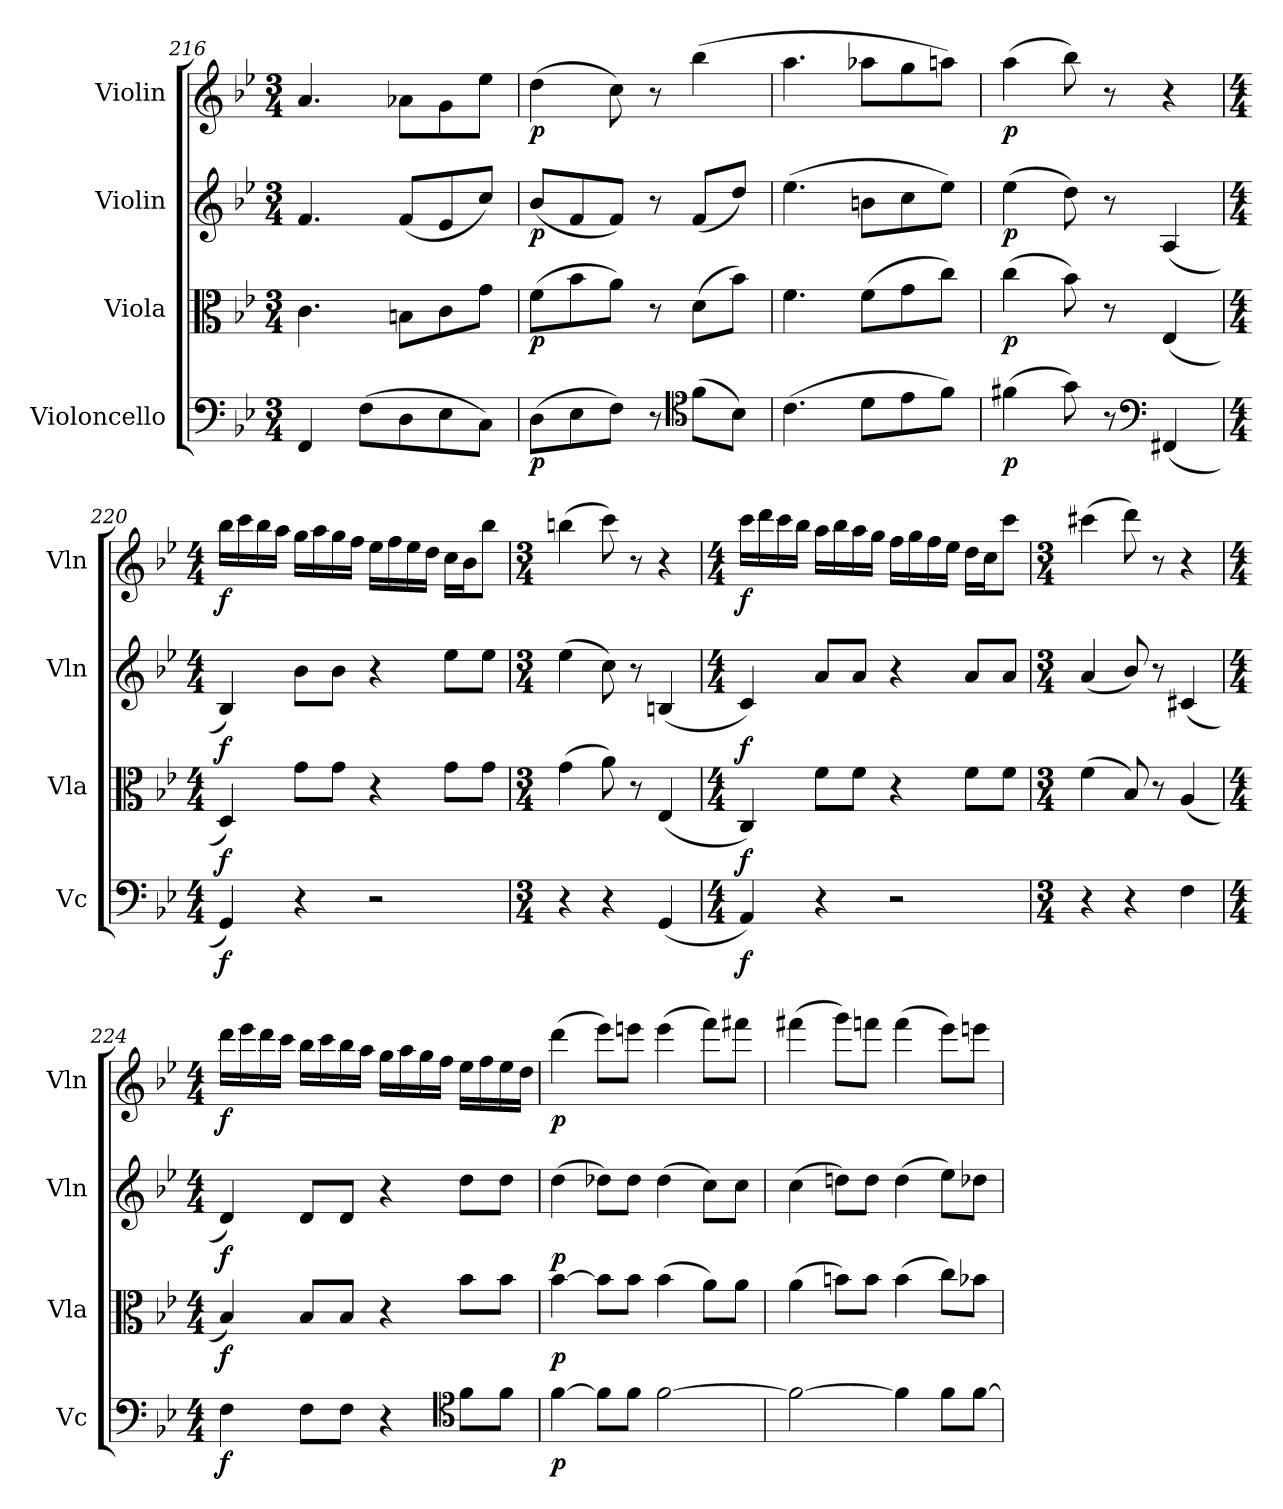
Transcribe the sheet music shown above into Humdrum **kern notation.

**kern	**dynam	**kern	**dynam	**kern	**dynam	**kern	**dynam
*part4	*part4	*part3	*part3	*part2	*part2	*part1	*part1
*staff4	*staff4	*staff3	*staff3	*staff2	*staff2	*staff1	*staff1
*I"Violoncello	*	*I"Viola	*	*I"Violin	*	*I"Violin	*
*I'Vc	*	*I'Vla	*	*I'Vln	*	*I'Vln	*
*clefF4	*	*clefC3	*	*clefG2	*	*clefG2	*
*k[b-e-]	*	*k[b-e-]	*	*k[b-e-]	*	*k[b-e-]	*
*M3/4	*	*M3/4	*	*M3/4	*	*M3/4	*
*MM54	*	*MM54	*	*MM54	*	*MM54	*
=216	=216	=216	=216	=216	=216	=216	=216
4FF/	.	4.c\	.	4.f/	.	4.a/	.
(8F\L	.	.	.	.	.	.	.
8D\	.	8Bn\L	.	(8f/L	.	8a-X\L	.
8E-\	.	8c\	.	8e-/	.	8g\	.
8C\J)	.	8g\J	.	8cc/J)	.	8ee-\J	.
=217	=217	=217	=217	=217	=217	=217	=217
(8D\L	p	(8f\L	p	(8b-/L	p	(4dd\	p
8E-\	.	8b-\	.	8f/	.	.	.
8F\J)	.	8a\J)	.	8f/J)	.	8cc\)	.
8r	.	8r	.	8r	.	8r	.
*clefC4	*	*	*	*	*	*	*
(8f\L	.	(8d\L	.	(8f/L	.	(4bb-\	.
8B-\J)	.	8b-\J)	.	8dd/J)	.	.	.
=218	=218	=218	=218	=218	=218	=218	=218
(4.c\	.	4.f\	.	(4.ee-\	.	4.aa\	.
8d\L	.	(8f\L	.	8bn\L	.	8aa-X\L	.
8e-\	.	8g\	.	8cc\	.	8gg\	.
8f\J)	.	8cc\J)	.	8ee-\J)	.	8aan\J)	.
=219	=219	=219	=219	=219	=219	=219	=219
(4f#X\	p	(4cc\	p	(4ee-\	p	(4aa\	p
8g\)	.	8b-\)	.	8dd\)	.	8bb-\)	.
8r	.	8r	.	8r	.	8r	.
*clefF4	*	*	*	*	*	*	*
(4FF#X/	.	(4E-/	.	(4A/	.	4r	.
=220	=220	=220	=220	=220	=220	=220	=220
*M4/4	*	*M4/4	*	*M4/4	*	*M4/4	*
*	*	*	*	*	*	*MM120	*
4GG/)	f	4D/)	f	4B-/)	f	16bb-\LL	f
.	.	.	.	.	.	16ccc\	.
.	.	.	.	.	.	16bb-\	.
.	.	.	.	.	.	16aa\JJ	.
4r	.	8g\L	.	8b-\L	.	16gg\LL	.
.	.	.	.	.	.	16aa\	.
.	.	8g\J	.	8b-\J	.	16gg\	.
.	.	.	.	.	.	16ff\JJ	.
2r	.	4r	.	4r	.	16ee-\LL	.
.	.	.	.	.	.	16ff\	.
.	.	.	.	.	.	16ee-\	.
.	.	.	.	.	.	16dd\JJ	.
.	.	8g\L	.	8ee-\L	.	16cc\LL	.
.	.	.	.	.	.	16b-\J	.
.	.	8g\J	.	8ee-\J	.	8bb-\J	.
=221	=221	=221	=221	=221	=221	=221	=221
*M3/4	*	*M3/4	*	*M3/4	*	*M3/4	*
*	*	*	*	*	*	*MM54	*
4r	.	(4g\	.	(4ee-\	.	(4bbn\	.
4r	.	8a\)	.	8cc\)	.	8ccc\)	.
.	.	8r	.	8r	.	8r	.
(4GG/	.	(4E-/	.	(4Bn/	.	4r	.
=222	=222	=222	=222	=222	=222	=222	=222
*M4/4	*	*M4/4	*	*M4/4	*	*M4/4	*
*	*	*	*	*	*	*MM120	*
4AA/)	f	4C/)	f	4c/)	f	16ccc\LL	f
.	.	.	.	.	.	16ddd\	.
.	.	.	.	.	.	16ccc\	.
.	.	.	.	.	.	16bb-\JJ	.
4r	.	8f\L	.	8a/L	.	16aa\LL	.
.	.	.	.	.	.	16bb-\	.
.	.	8f\J	.	8a/J	.	16aa\	.
.	.	.	.	.	.	16gg\JJ	.
2r	.	4r	.	4r	.	16ff\LL	.
.	.	.	.	.	.	16gg\	.
.	.	.	.	.	.	16ff\	.
.	.	.	.	.	.	16ee-\JJ	.
.	.	8f\L	.	8a/L	.	16dd\LL	.
.	.	.	.	.	.	16cc\J	.
.	.	8f\J	.	8a/J	.	8ccc\J	.
=223	=223	=223	=223	=223	=223	=223	=223
*M3/4	*	*M3/4	*	*M3/4	*	*M3/4	*
4r	.	(4f\	.	(4a/	.	(4ccc#X\	.
4r	.	8B-/)	.	8b-/)	.	8ddd\)	.
.	.	8r	.	8r	.	8r	.
4F\	.	(4A/	.	(4c#X/	.	4r	.
=224	=224	=224	=224	=224	=224	=224	=224
*M4/4	*	*M4/4	*	*M4/4	*	*M4/4	*
*	*	*	*	*	*	*MM120	*
4F\	f	4B-/)	f	4d/)	f	16ddd\LL	f
.	.	.	.	.	.	16eee-\	.
.	.	.	.	.	.	16ddd\	.
.	.	.	.	.	.	16ccc\JJ	.
8F\L	.	8B-/L	.	8d/L	.	16bb-\LL	.
.	.	.	.	.	.	16ccc\	.
8F\J	.	8B-/J	.	8d/J	.	16bb-\	.
.	.	.	.	.	.	16aa\JJ	.
4r	.	4r	.	4r	.	16gg\LL	.
.	.	.	.	.	.	16aa\	.
.	.	.	.	.	.	16gg\	.
.	.	.	.	.	.	16ff\JJ	.
*clefC4	*	*	*	*	*	*	*
8f\L	.	8b-\L	.	8dd\L	.	16ee-\LL	.
.	.	.	.	.	.	16ff\	.
8f\J	.	8b-\J	.	8dd\J	.	16ee-\	.
.	.	.	.	.	.	16dd\JJ	.
=225	=225	=225	=225	=225	=225	=225	=225
[4f\	p	[4b-\	p	(4dd\	p	(4ddd\	p
8f\L]	.	8b-\L]	.	8dd-X\L)	.	8eee-\L)	.
8f\J	.	8b-\J	.	8dd-\J	.	8eeen\J	.
[2f\	.	(4b-\	.	(4dd-\	.	(4eee\	.
.	.	8a\L)	.	8cc\L)	.	8fff\L)	.
.	.	8a\J	.	8cc\J	.	8fff#X\J	.
=226	=226	=226	=226	=226	=226	=226	=226
2f\_	.	(4a\	.	(4cc\	.	(4fff#X\	.
.	.	8bn\L)	.	8ddn\L)	.	8ggg\L)	.
.	.	8b\J	.	8dd\J	.	8fffn\J	.
4f\]	.	(4b\	.	(4dd\	.	(4fff\	.
8f\L	.	8cc\L)	.	8ee-\L)	.	8eee-\L)	.
[8f\J	.	8b-X\J	.	8dd-X\J	.	8eeen\J	.
=	=	=	=	=	=	=	=
*-	*-	*-	*-	*-	*-	*-	*-
